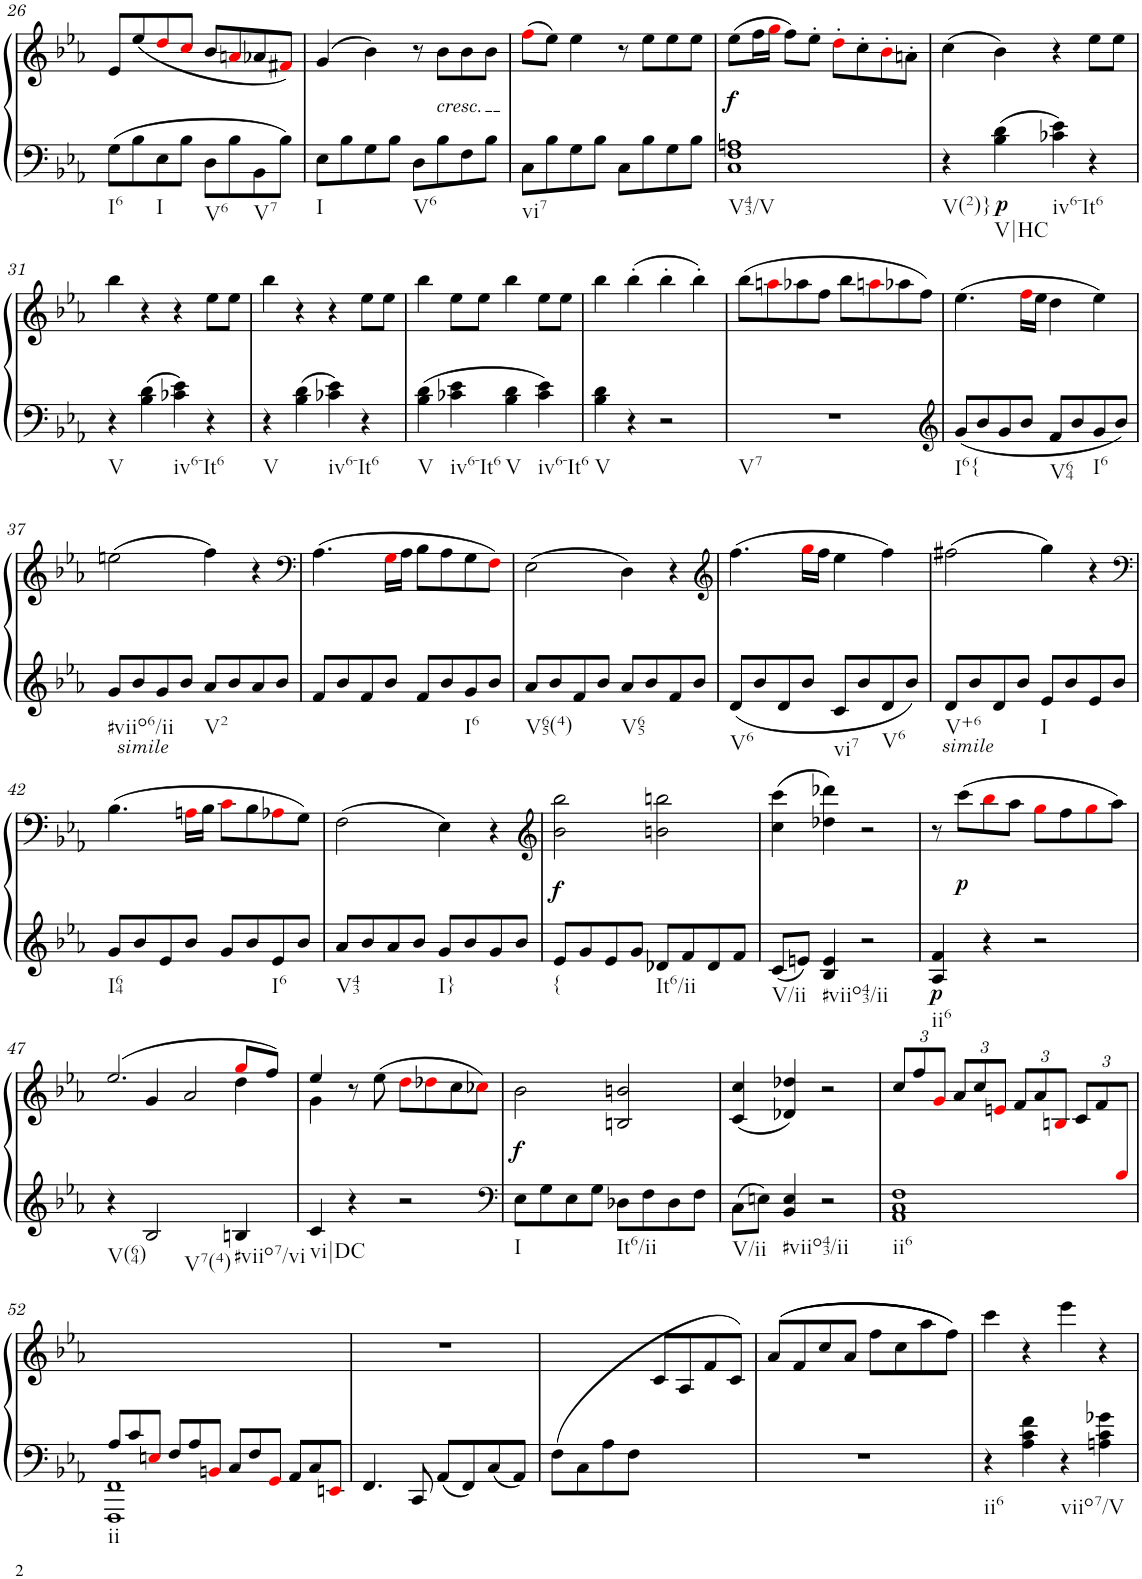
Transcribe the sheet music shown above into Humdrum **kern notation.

**kern	**kern	**dynam
*part1	*part1	*part1
*staff2	*staff1	*staff1/2
*I"Piano	*	*
*I'Pno.	*	*
!!LO:PB:g=z
*clefF4	*clefG2	*
*k[b-e-a-]	*k[b-e-a-]	*
*M4/4	*M4/4	*
*met(c)	*met(c)	*
=26	=26	=26
!LO:TX:b:t=I6	!	!
8G\L	8e-/L	.
8B-\	(8ee-/	.
!LO:TX:b:t=I	!	!
8E-\	8ddi/	.
8B-\J	8cci/J	.
!LO:TX:b:t=V6	!	!
8D\L	8b-/L	.
8B-\	8ani/	.
!LO:TX:b:t=V7	!	!
8BB-\	8a-X/	.
8B-\J	8f#Xi/J)	.
=27	=27	=27
!LO:TX:b:t=I	!	!
8E-\L	(4g/	.
8B-\	.	.
8G\	4b-\)	.
8B-\J	.	.
!LO:TX:b:t=V6	!	!
8D\L	8r	.
!	!LO:TX:b:i:t=cresc.	!
8B-\	8b-\L	.
8F\	8b-\	.
8B-\J	8b-\J	.
=28	=28	=28
!LO:TX:b:t=vi7	!	!
8C\L	(8ffi\L	.
8B-\	8ee-\J)	.
8G\	4ee-\	.
8B-\J	.	.
8C\L	8r	.
8B-\	8ee-\L	.
8G\	8ee-\	.
8B-\J	8ee-\J	.
=29	=29	=29
!LO:TX:b:t=V43/V	!	!
!	!	!LO:DY:b
1C 1F 1An	(8ee-\L	f
.	16ff\L	.
.	16ggi\JJ	.
.	8ff\L)	.
.	8ee-'\J	.
.	8dd'i\L	.
.	8cc'\	.
.	8b-'i\	.
.	8an'\J	.
=30	=30	=30
!LO:TX:b:t=V(2)}	!	!
4r	(4cc\	.
!LO:TX:b:t=V|HC	!	!
!	!	!LO:DY:b=2
4B-\ 4d\	4b-\)	p
!LO:TX:b:t=iv6-It6	!	!
4c-X\ 4e-\	4r	.
4r	8ee-\L	.
.	8ee-\J	.
!!LO:LB:g=z
=31	=31	=31
!LO:TX:b:t=V	!	!
4r	4bb-\	.
4B-\ 4d\	4r	.
!LO:TX:b:t=iv6-It6	!	!
4c-X\ 4e-\	4r	.
4r	8ee-\L	.
.	8ee-\J	.
=32	=32	=32
!LO:TX:b:t=V	!	!
4r	4bb-\	.
4B-\ 4d\	4r	.
!LO:TX:b:t=iv6-It6	!	!
4c-X\ 4e-\	4r	.
4r	8ee-\L	.
.	8ee-\J	.
=33	=33	=33
!LO:TX:b:t=V	!	!
4B-\ 4d\	4bb-\	.
!LO:TX:b:t=iv6-It6	!	!
4c-X\ 4e-\	8ee-\L	.
.	8ee-\J	.
!LO:TX:b:t=V	!	!
4B-\ 4d\	4bb-\	.
!LO:TX:b:t=iv6-It6	!	!
4c-\ 4e-\	8ee-\L	.
.	8ee-\J	.
=34	=34	=34
!LO:TX:b:t=V	!	!
4B-\ 4d\	4bb-\	.
4r	(4bb-'\	.
2r	4bb-'\	.
.	4bb-'\)	.
=35	=35	=35
!LO:TX:b:t=V7	!	!
1r	(8bb-\L	.
.	8aani\	.
.	8aa-X\	.
.	8ff\J	.
.	8bb-\L	.
.	8aani\	.
.	8aa-X\	.
.	8ff\J)	.
=36	=36	=36
*clefG2	*	*
!LO:TX:b:t=I6{	!	!
8g/L	(4.ee-\	.
8b-/	.	.
8g/	.	.
8b-/J	16ffi\LL	.
.	16ee-\JJ	.
!LO:TX:b:t=V64	!	!
8f/L	4dd\	.
8b-/	.	.
!LO:TX:b:t=I6	!	!
8g/	4ee-\)	.
8b-/J	.	.
!!LO:LB:g=z
=37	=37	=37
!LO:TX:b:i:t=simile	!	!
!LO:TX:b:t=#viio6/ii	!	!
8g/L	(2een\	.
8b-/	.	.
8g/	.	.
8b-/J	.	.
!LO:TX:b:t=V2	!	!
8a-/L	4ff\)	.
8b-/	.	.
8a-/	4r	.
8b-/J	.	.
=38	=38	=38
*	*clefF4	*
8f/L	(4.A-\	.
8b-/	.	.
8f/	.	.
8b-/J	16Gi\LL	.
.	16A-\JJ	.
8f/L	8B-\L	.
8b-/	8A-\	.
!LO:TX:b:t=I6	!	!
8g/	8G\	.
8b-/J	8Fi\J)	.
=39	=39	=39
!LO:TX:b:t=V65(4)	!	!
8a-/L	(2E-\	.
8b-/	.	.
8f/	.	.
8b-/J	.	.
!LO:TX:b:t=V65	!	!
8a-/L	4D\)	.
8b-/	.	.
8f/	4r	.
8b-/J	.	.
=40	=40	=40
*	*clefG2	*
!LO:TX:b:t=V6	!	!
8d/L	(4.ff\	.
8b-/	.	.
8d/	.	.
8b-/J	16ggi\LL	.
.	16ff\JJ	.
!LO:TX:b:t=vi7	!	!
8c/L	4ee-\	.
8b-/	.	.
!LO:TX:b:t=V6	!	!
8d/	4ff\)	.
8b-/J	.	.
=41	=41	=41
!LO:TX:b:i:t=simile	!	!
!LO:TX:b:t=V+6	!	!
8d/L	(2ff#X\	.
8b-/	.	.
8d/	.	.
8b-/J	.	.
!LO:TX:b:t=I	!	!
8e-/L	4gg\)	.
8b-/	.	.
8e-/	4r	.
8b-/J	.	.
!!LO:LB:g=z
=42	=42	=42
*	*clefF4	*
!LO:TX:b:t=I64	!	!
8g/L	(4.B-\	.
8b-/	.	.
8e-/	.	.
8b-/J	16Ani\LL	.
.	16B-\JJ	.
8g/L	8ci\L	.
8b-/	8B-\	.
!LO:TX:b:t=I6	!	!
8e-/	8A-Xi\	.
8b-/J	8G\J)	.
=43	=43	=43
!LO:TX:b:t=V43	!	!
8a-/L	(2F\	.
8b-/	.	.
8a-/	.	.
8b-/J	.	.
!LO:TX:b:t=I}	!	!
8g/L	4E-\)	.
8b-/	.	.
8g/	4r	.
8b-/J	.	.
=44	=44	=44
*	*clefG2	*
!LO:TX:b:t={	!	!
!	!	!LO:DY:b
8e-/L	2b-\ 2bb-\	f
8g/	.	.
8e-/	.	.
8g/J	.	.
!LO:TX:b:t=It6/ii	!	!
8d-X/L	2bn\ 2bbn\	.
8f/	.	.
8d-/	.	.
8f/J	.	.
=45	=45	=45
!LO:TX:b:t=V/ii	!	!
8c/L	(4cc\ 4ccc\	.
8en/J	.	.
!LO:TX:b:t=#viio43/ii	!	!
4B-/ 4e/	4dd-X\ 4ddd-X\)	.
2r	2r	.
=46	=46	=46
!LO:TX:b:t=ii6	!	!
!	!	!LO:DY:b=2
4A-/ 4f/	8r	p
!	!	!LO:DY:b
.	(8ccc\L	p
4r	8bb-i\	.
.	8aa-\J	.
2r	8ggi\L	.
.	8ff\	.
.	8ggi\	.
.	8aa-\J)	.
!!LO:LB:g=z
=47	=47	=47
*^	*^	*
*	*	*	*^	*
!LO:TX:b:t=V(64)	!	!	!	!	!
*	*^	*	*	*	*
4r	4ryy	2ryy	(2.ee-/	2.ryy	4ryy	.
2.ryy	2B-/	.	.	.	4g/	.
!	!	!LO:TX:b:t=V7(4)	!	!	!	!
!	!	!LO:TX:b:t=#viio7/vi	!	!	!	!
.	.	2ryy	.	.	2a-/	.
.	4Bn/	.	8ggi/L	4dd\	.	.
.	.	.	8ff/J)	.	.	.
*	*	*	*	*v	*v	*
=48	=48	=48	=48	=48	=48
!LO:TX:b:t=vi|DC	!	!	!	!	!
*v	*v	*v	*	*	*
4c/	4ee-/	4g\	.
4r	8r	2.ryy	.
.	(8ee-\	.	.
2r	8ddi\L	.	.
.	8dd-Xi\	.	.
.	8cc\	.	.
.	8cc-Xi\J)	.	.
*	*v	*v	*
=49	=49	=49
*clefF4	*	*
!LO:TX:b:t=I	!	!
!	!	!LO:DY:b
8E-\L	2b-\	f
8G\	.	.
8E-\	.	.
8G\J	.	.
!LO:TX:b:t=It6/ii	!	!
8D-X\L	2Bn/ 2bn/	.
8F\	.	.
8D-\	.	.
8F\J	.	.
=50	=50	=50
!LO:TX:b:t=V/ii	!	!
8C\L	(4c/ 4cc/	.
8En\J	.	.
!LO:TX:b:t=#viio43/ii	!	!
4BB-/ 4E/	4d-X/ 4dd-X/)	.
2r	2r	.
=51	=51	=51
*	*Xbrackettup	*
!LO:TX:b:t=ii6	!	!
1AA- 1C 1F	12cc/L	.
.	12ff/	.
.	12gi/J	.
.	12a-/L	.
.	12cc/	.
.	12eni/J	.
.	12f/L	.
.	12a-/	.
.	12Bni/J	.
.	12c/L	.
.	12f/	.
.	12Gi/J	.
!!LO:LB:g=z
=52	=52	=52
*Xtuplet	*	*
*^	*	*
!LO:TX:b:t=ii	!	!	!
12A-/L	1FFF 1FF	1ryy	.
12c/	.	.	.
12Eni/J	.	.	.
12F/L	.	.	.
12A-/	.	.	.
12BBni/J	.	.	.
12C/L	.	.	.
12F/	.	.	.
12GGi/J	.	.	.
12AA-/L	.	.	.
12C/	.	.	.
12EEni/J	.	.	.
*v	*v	*	*
=53	=53	=53
4.FF/	1r	.
8CC/	.	.
8AA-/L	.	.
8FF/	.	.
8C/	.	.
8AA-/J	.	.
=54	=54	=54
(8F\L	2ryy	.
8C\	.	.
8A-\	.	.
8F\J	.	.
2ryy	8c/L	.
.	8A-/	.
.	8f/	.
.	(8c/J	.
=55	=55	=55
1r	(8a-/L	.
.	8f/	.
.	8cc/	.
.	8a-/J	.
.	8ff\L	.
.	8cc\	.
.	8aa-\	.
.	8ff\J))	.
=56	=56	=56
!LO:TX:b:t=ii6	!	!
4r	4ccc\	.
4A-\ 4c\ 4f\	4r	.
!LO:TX:b:t=viio7/V	!	!
4r	4eee-\	.
4An\ 4c\ 4g-X\	4r	.
=	=	=
*-	*-	*-
